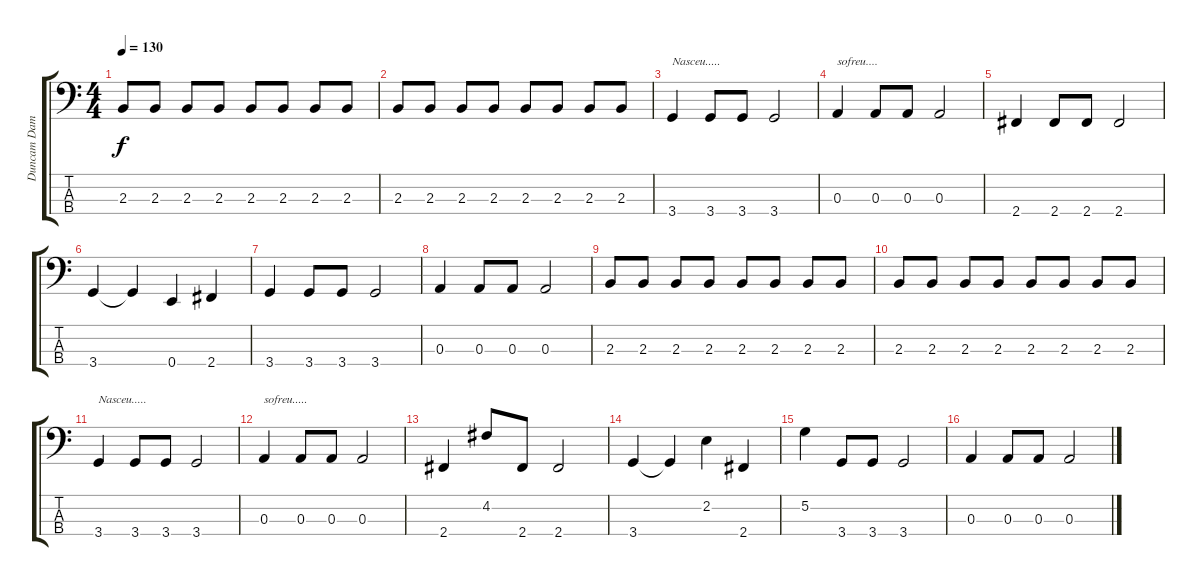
\track ("Duncam Dambasco" "Duncam Dam") {instrument electricbassfinger}
\staff {score tabs}
\tuning (G2 D2 A1 E1) {hide}
\ts (4 4)
\tempo 130
\clef f4
\ks c
2.3.8{dy f} 2.3.8 2.3.8 2.3.8 2.3.8 2.3.8 2.3.8 2.3.8 |
2.3.8 2.3.8 2.3.8 2.3.8 2.3.8 2.3.8 2.3.8 2.3.8 |
3.4.4{txt "Nasceu....."} 3.4.8 3.4.8 3.4.2 |
0.3.4{txt "sofreu...."} 0.3.8 0.3.8 0.3.2 |
2.4.4 2.4.8 2.4.8 2.4.2 |
3.4.4 3.4{t}.4 0.4.4 2.4.4 |
3.4.4 3.4.8 3.4.8 3.4.2 |
0.3.4 0.3.8 0.3.8 0.3.2 |
2.3.8 2.3.8 2.3.8 2.3.8 2.3.8 2.3.8 2.3.8 2.3.8 |
2.3.8 2.3.8 2.3.8 2.3.8 2.3.8 2.3.8 2.3.8 2.3.8 |
3.4.4{txt "Nasceu....."} 3.4.8 3.4.8 3.4.2 |
0.3.4{txt "sofreu....."} 0.3.8 0.3.8 0.3.2 |
2.4.4 4.2.8 2.4.8 2.4.2 |
3.4.4 3.4{t}.4 2.2.4 2.4.4 |
5.2.4 3.4.8 3.4.8 3.4.2 |
0.3.4 0.3.8 0.3.8 0.3.2
